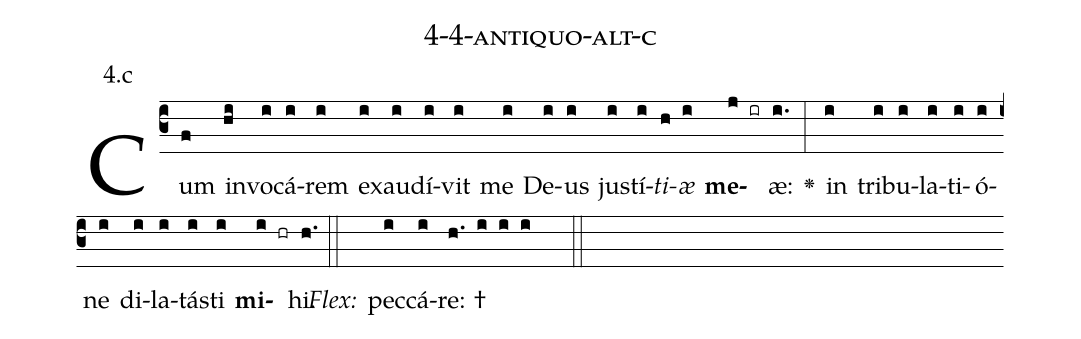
name: 4-4-antiquo-alt-c;
annotation: 4.c;
%%
(c3)Cum(f) in(hi)vo(i)cá(i)rem(i) ex(i)au(i)dí(i)vit(i) me(i) De(i)us(i) jus(i)tí(i)<i>ti</i>(h)<i>æ</i>(i) <b>me</b>(j ir)æ:(i.) <v>\greheightstar</v>(:) in(i) tri(i)bu(i)la(i)ti(i)ó(i)ne(i) di(i)la(i)tás(i)ti(i) <b>mi</b>(i hr)hi.(h.) (::)
<i>Flex:</i>()  pec(i)cá(i)re: †(h. i i i  ::)

%E(i) u(i) o(i) u(i) a(i) e.(h.) (::)
